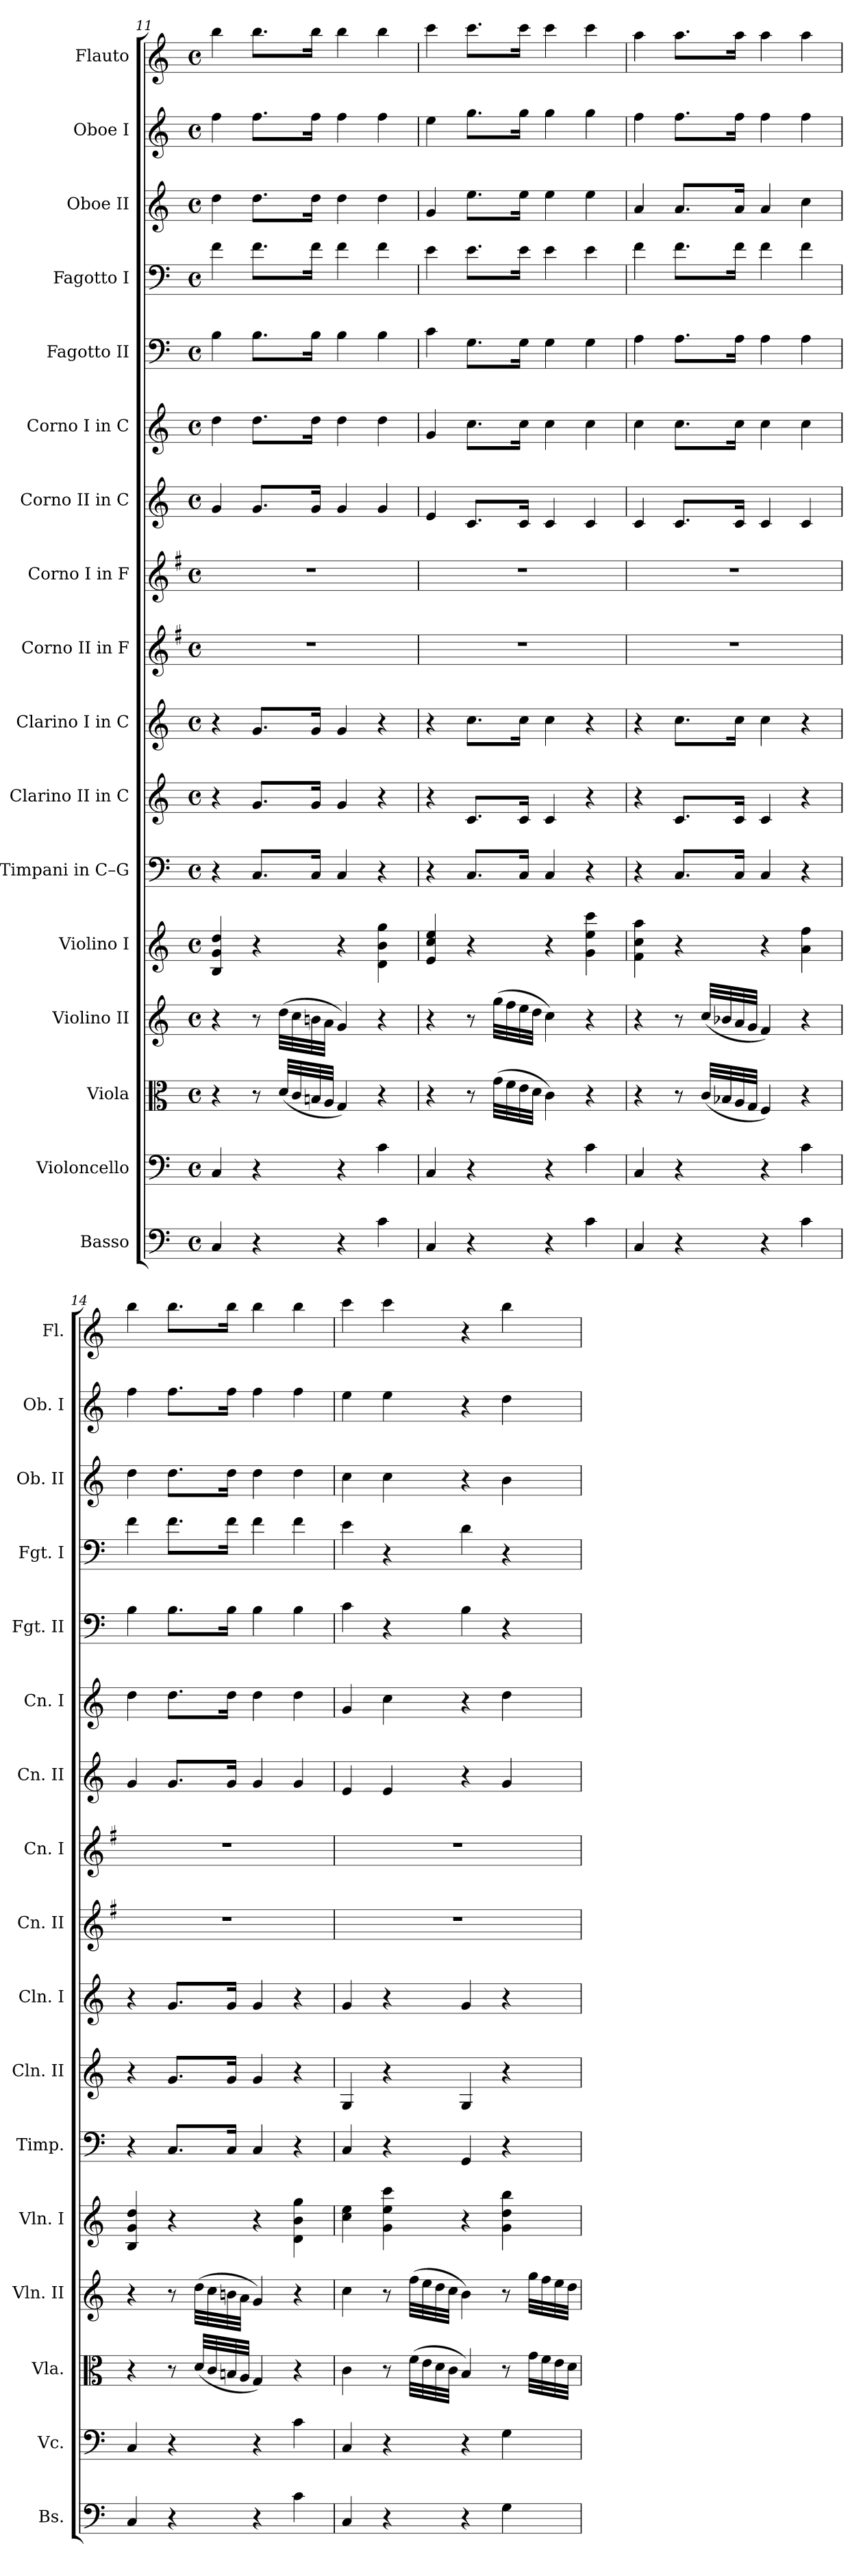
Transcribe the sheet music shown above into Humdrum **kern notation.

**kern	**kern	**kern	**kern	**kern	**kern	**kern	**kern	**kern	**kern	**kern	**kern	**kern	**kern	**kern	**kern	**kern
*part17	*part16	*part15	*part14	*part13	*part12	*part11	*part10	*part9	*part8	*part7	*part6	*part5	*part4	*part3	*part2	*part1
*staff17	*staff16	*staff15	*staff14	*staff13	*staff12	*staff11	*staff10	*staff9	*staff8	*staff7	*staff6	*staff5	*staff4	*staff3	*staff2	*staff1
*I"Basso	*I"Violoncello	*I"Viola	*I"Violino II	*I"Violino I	*I"Timpani in C–G	*I"Clarino II in C	*I"Clarino I in C	*I"Corno II in F	*I"Corno I in F	*I"Corno II in C	*I"Corno I in C	*I"Fagotto II	*I"Fagotto I	*I"Oboe II	*I"Oboe I	*I"Flauto
*I'Bs.	*I'Vc.	*I'Vla.	*I'Vln. II	*I'Vln. I	*I'Timp.	*I'Cln. II	*I'Cln. I	*I'Cn. II	*I'Cn. I	*I'Cn. II	*I'Cn. I	*I'Fgt. II	*I'Fgt. I	*I'Ob. II	*I'Ob. I	*I'Fl.
*clefF4	*clefF4	*clefC3	*clefG2	*clefG2	*clefF4	*clefG2	*clefG2	*clefG2	*clefG2	*clefG2	*clefG2	*clefF4	*clefF4	*clefG2	*clefG2	*clefG2
*ITrd7c12	*	*	*	*	*	*	*	*ITrd4c7	*ITrd4c7	*ITrd7c12	*ITrd7c12	*	*	*	*	*
*k[]	*k[]	*k[]	*k[]	*k[]	*k[]	*k[]	*k[]	*k[]	*k[]	*k[]	*k[]	*k[]	*k[]	*k[]	*k[]	*k[]
*M4/4	*M4/4	*M4/4	*M4/4	*M4/4	*M4/4	*M4/4	*M4/4	*M4/4	*M4/4	*M4/4	*M4/4	*M4/4	*M4/4	*M4/4	*M4/4	*M4/4
*met(c)	*met(c)	*met(c)	*met(c)	*met(c)	*met(c)	*met(c)	*met(c)	*met(c)	*met(c)	*met(c)	*met(c)	*met(c)	*met(c)	*met(c)	*met(c)	*met(c)
=11	=11	=11	=11	=11	=11	=11	=11	=11	=11	=11	=11	=11	=11	=11	=11	=11
4CC/	4C/	4r	4r	4B/ 4g/ 4dd/	4r	4r	4r	1r	1r	4G/	4d\	4B\	4f\	4dd\	4ff\	4bb\
4r	4r	8r	8r	4r	8.C/L	8.g/L	8.g/L	.	.	8.G/L	8.d\L	8.B\L	8.f\L	8.dd\L	8.ff\L	8.bb\L
.	.	(32d/LLL	(32dd\LLL	.	.	.	.	.	.	.	.	.	.	.	.	.
.	.	32c/	32cc\	.	.	.	.	.	.	.	.	.	.	.	.	.
.	.	32Bn/	32bn\	.	16C/Jk	16g/Jk	16g/Jk	.	.	16G/Jk	16d\Jk	16B\Jk	16f\Jk	16dd\Jk	16ff\Jk	16bb\Jk
.	.	32A/JJJ	32a\JJJ	.	.	.	.	.	.	.	.	.	.	.	.	.
4r	4r	4G/)	4g/)	4r	4C/	4g/	4g/	.	.	4G/	4d\	4B\	4f\	4dd\	4ff\	4bb\
4C\	4c\	4r	4r	4d\ 4b\ 4gg\	4r	4r	4r	.	.	4G/	4d\	4B\	4f\	4dd\	4ff\	4bb\
=12	=12	=12	=12	=12	=12	=12	=12	=12	=12	=12	=12	=12	=12	=12	=12	=12
4CC/	4C/	4r	4r	4e/ 4cc/ 4ee/	4r	4r	4r	1r	1r	4E/	4G/	4c\	4e\	4g/	4ee\	4ccc\
4r	4r	8r	8r	4r	8.C/L	8.c/L	8.cc\L	.	.	8.C/L	8.c\L	8.G\L	8.e\L	8.ee\L	8.gg\L	8.ccc\L
.	.	(32g\LLL	(32gg\LLL	.	.	.	.	.	.	.	.	.	.	.	.	.
.	.	32f\	32ff\	.	.	.	.	.	.	.	.	.	.	.	.	.
.	.	32e\	32ee\	.	16C/Jk	16c/Jk	16cc\Jk	.	.	16C/Jk	16c\Jk	16G\Jk	16e\Jk	16ee\Jk	16gg\Jk	16ccc\Jk
.	.	32d\JJJ	32dd\JJJ	.	.	.	.	.	.	.	.	.	.	.	.	.
4r	4r	4c\)	4cc\)	4r	4C/	4c/	4cc\	.	.	4C/	4c\	4G\	4e\	4ee\	4gg\	4ccc\
4C\	4c\	4r	4r	4g\ 4ee\ 4ccc\	4r	4r	4r	.	.	4C/	4c\	4G\	4e\	4ee\	4gg\	4ccc\
!!LO:PB:g=z
=13	=13	=13	=13	=13	=13	=13	=13	=13	=13	=13	=13	=13	=13	=13	=13	=13
4CC/	4C/	4r	4r	4f\ 4cc\ 4aa\	4r	4r	4r	1r	1r	4C/	4c\	4A\	4f\	4a/	4ff\	4aa\
4r	4r	8r	8r	4r	8.C/L	8.c/L	8.cc\L	.	.	8.C/L	8.c\L	8.A\L	8.f\L	8.a/L	8.ff\L	8.aa\L
.	.	(32c/LLL	(32cc/LLL	.	.	.	.	.	.	.	.	.	.	.	.	.
.	.	32B-X/	32b-X/	.	.	.	.	.	.	.	.	.	.	.	.	.
.	.	32A/	32a/	.	16C/Jk	16c/Jk	16cc\Jk	.	.	16C/Jk	16c\Jk	16A\Jk	16f\Jk	16a/Jk	16ff\Jk	16aa\Jk
.	.	32G/JJJ	32g/JJJ	.	.	.	.	.	.	.	.	.	.	.	.	.
4r	4r	4F/)	4f/)	4r	4C/	4c/	4cc\	.	.	4C/	4c\	4A\	4f\	4a/	4ff\	4aa\
4C\	4c\	4r	4r	4a\ 4ff\	4r	4r	4r	.	.	4C/	4c\	4A\	4f\	4cc\	4ff\	4aa\
=14	=14	=14	=14	=14	=14	=14	=14	=14	=14	=14	=14	=14	=14	=14	=14	=14
4CC/	4C/	4r	4r	4B/ 4g/ 4dd/	4r	4r	4r	1r	1r	4G/	4d\	4B\	4f\	4dd\	4ff\	4bb\
4r	4r	8r	8r	4r	8.C/L	8.g/L	8.g/L	.	.	8.G/L	8.d\L	8.B\L	8.f\L	8.dd\L	8.ff\L	8.bb\L
.	.	(32d/LLL	(32dd\LLL	.	.	.	.	.	.	.	.	.	.	.	.	.
.	.	32c/	32cc\	.	.	.	.	.	.	.	.	.	.	.	.	.
.	.	32Bn/	32bn\	.	16C/Jk	16g/Jk	16g/Jk	.	.	16G/Jk	16d\Jk	16B\Jk	16f\Jk	16dd\Jk	16ff\Jk	16bb\Jk
.	.	32A/JJJ	32a\JJJ	.	.	.	.	.	.	.	.	.	.	.	.	.
4r	4r	4G/)	4g/)	4r	4C/	4g/	4g/	.	.	4G/	4d\	4B\	4f\	4dd\	4ff\	4bb\
4C\	4c\	4r	4r	4d\ 4b\ 4gg\	4r	4r	4r	.	.	4G/	4d\	4B\	4f\	4dd\	4ff\	4bb\
=15	=15	=15	=15	=15	=15	=15	=15	=15	=15	=15	=15	=15	=15	=15	=15	=15
4CC/	4C/	4c\	4cc\	4cc\ 4ee\	4C/	4G/	4g/	1r	1r	4E/	4G/	4c\	4e\	4cc\	4ee\	4ccc\
4r	4r	8r	8r	4g\ 4ee\ 4ccc\	4r	4r	4r	.	.	4E/	4c\	4r	4r	4cc\	4ee\	4ccc\
.	.	(32f\LLL	(32ff\LLL	.	.	.	.	.	.	.	.	.	.	.	.	.
.	.	32e\	32ee\	.	.	.	.	.	.	.	.	.	.	.	.	.
.	.	32d\	32dd\	.	.	.	.	.	.	.	.	.	.	.	.	.
.	.	32c\JJJ	32cc\JJJ	.	.	.	.	.	.	.	.	.	.	.	.	.
4r	4r	4B/)	4b\)	4r	4GG/	4G/	4g/	.	.	4r	4r	4B\	4d\	4r	4r	4r
4GG\	4G\	8r	8r	4g\ 4dd\ 4bb\	4r	4r	4r	.	.	4G/	4d\	4r	4r	4b\	4dd\	4bb\
.	.	32g\LLL	32gg\LLL	.	.	.	.	.	.	.	.	.	.	.	.	.
.	.	32f\	32ff\	.	.	.	.	.	.	.	.	.	.	.	.	.
.	.	32e\	32ee\	.	.	.	.	.	.	.	.	.	.	.	.	.
.	.	32d\JJJ	32dd\JJJ	.	.	.	.	.	.	.	.	.	.	.	.	.
=	=	=	=	=	=	=	=	=	=	=	=	=	=	=	=	=
*-	*-	*-	*-	*-	*-	*-	*-	*-	*-	*-	*-	*-	*-	*-	*-	*-
